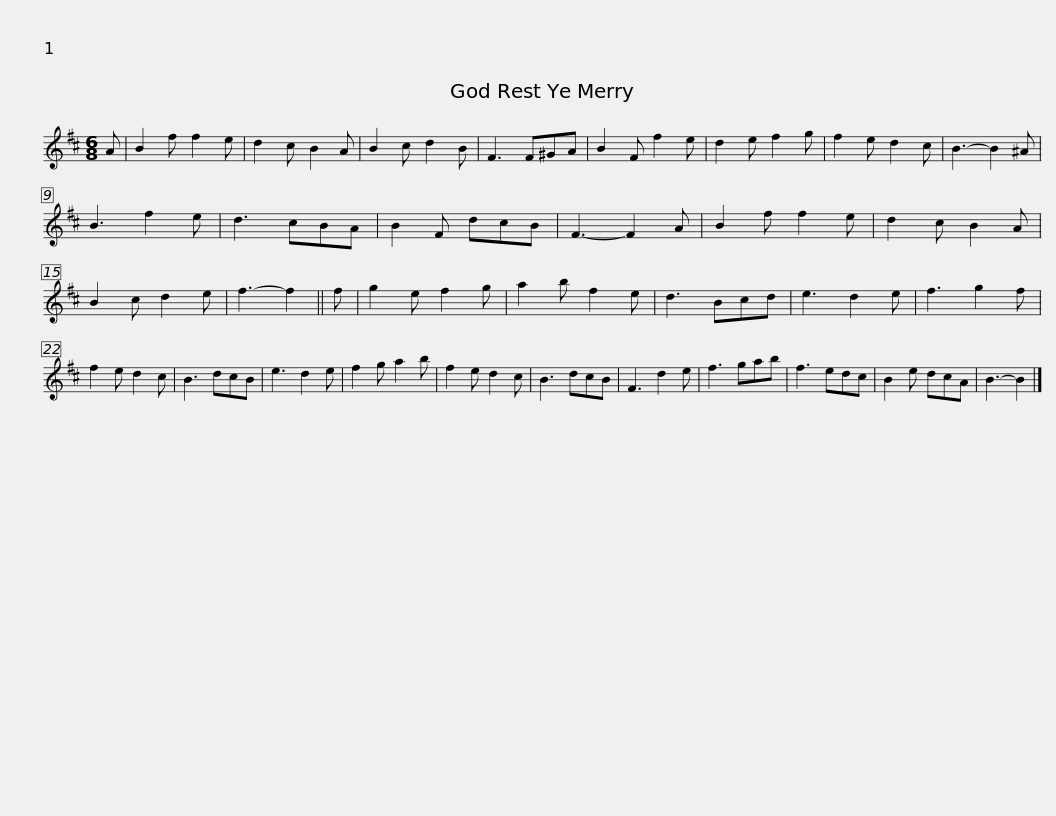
X:1
L:1/8
M:6/8
I:linebreak $
K:Bmin
V:1 treble
V:1
 A | B2 f f2 e | d2 c B2 A | B2 c d2 B | F3 F^GA | %5
 B2 F f2 e | d2 e f2 g | f2 e d2 c | B3- B2 ^A | B3 f2 e |$ %10
 d3 cBA | B2 F dcB | F3- F2 A | B2 f f2 e | d2 c B2 A | %15
 B2 c d2 e | f3- f2 || f | g2 e f2 g | a2 b f2 e |$ %20
 d3 Bcd | e3 d2 e | f3 g2 f | f2 e d2 c | B3 dcB | %25
 e3 d2 e | f2 g a2 b | f2 e d2 c | B3 dcB | F3 d2 e |$ %30
 f3 gab | f3 edc | B2 e dcA | B3- B2 |] %34
